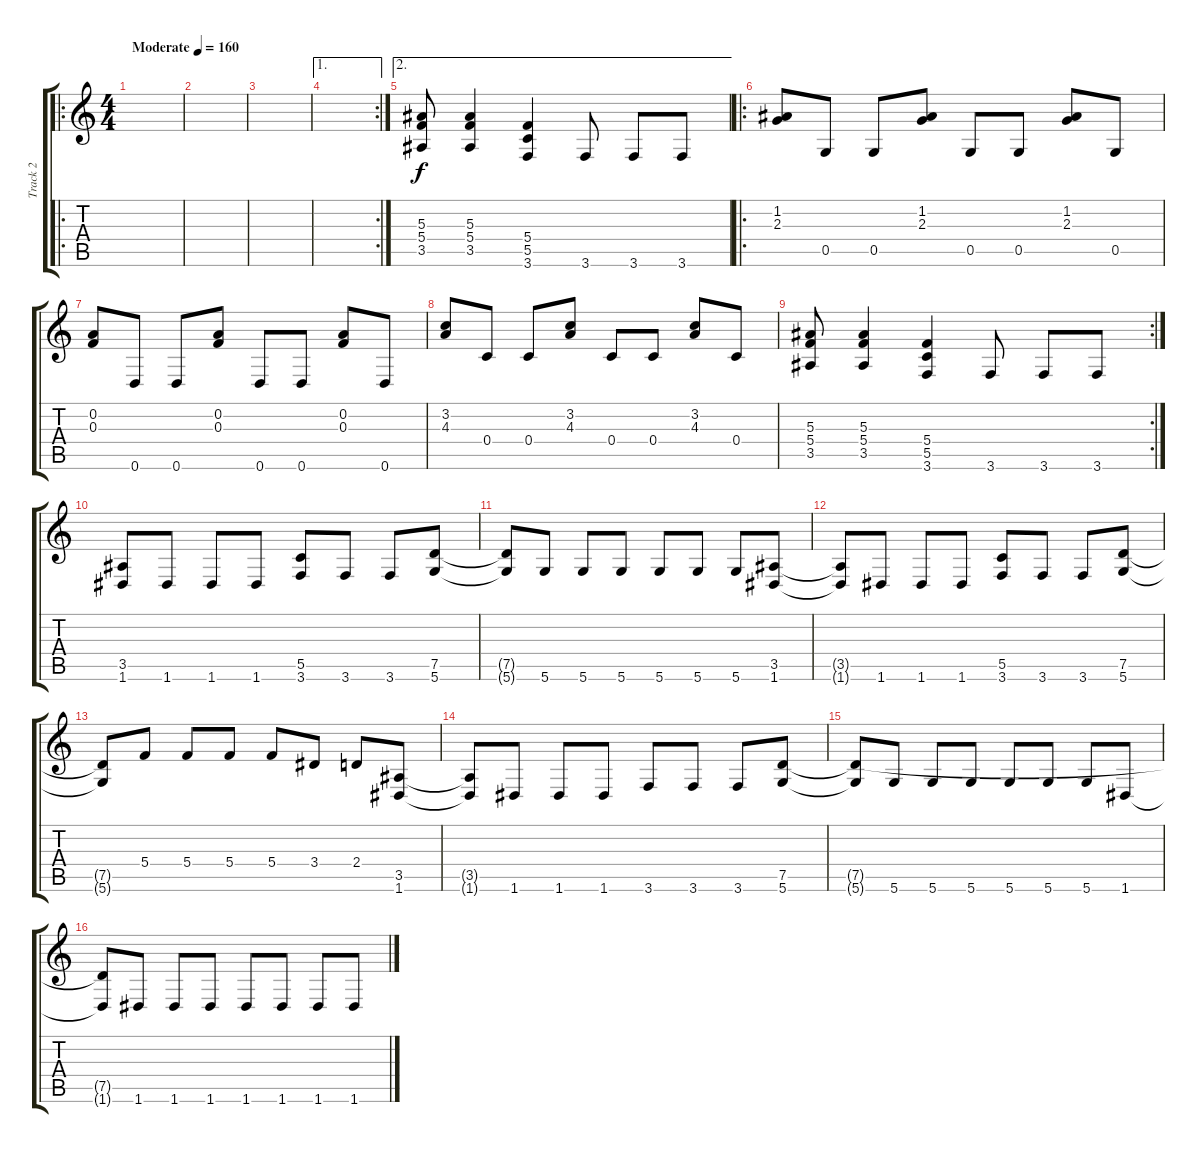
\track ("Track 2" "Track 2") {instrument distortionguitar}
\staff {score tabs}
\tuning (D4 A3 F3 C3 G2 D2) {hide}
\ro
\ts (4 4)
\tempo (160 "Moderate")
\clef g2
\ks c
|
|
|
\ae 1
\rc 2
|
\ae 2
(5.3 5.4 3.5).8 (5.3 5.4 3.5).4 (5.4 5.5 3.6).4 3.6.8 3.6.8 3.6.8 |
\ro
(1.2 2.3).8 0.5.8 0.5.8 (1.2 2.3).8 0.5.8 0.5.8 (1.2 2.3).8 0.5.8 |
(0.2 0.3).8 0.6.8 0.6.8 (0.2 0.3).8 0.6.8 0.6.8 (0.2 0.3).8 0.6.8 |
(3.2 4.3).8 0.4.8 0.4.8 (3.2 4.3).8 0.4.8 0.4.8 (3.2 4.3).8 0.4.8 |
\rc 2
(5.3 5.4 3.5).8 (5.3 5.4 3.5).4 (5.4 5.5 3.6).4 3.6.8 3.6.8 3.6.8 |
(3.5 1.6).8 1.6.8 1.6.8 1.6.8 (5.5 3.6).8 3.6.8 3.6.8 (7.5 5.6).8 |
(7.5{t} 5.6{t}).8 5.6.8 5.6.8 5.6.8 5.6.8 5.6.8 5.6.8 (3.5 1.6).8 |
(3.5{t} 1.6{t}).8 1.6.8 1.6.8 1.6.8 (5.5 3.6).8 3.6.8 3.6.8 (7.5 5.6).8 |
(7.5{t} 5.6{t}).8 5.4.8 5.4.8 5.4.8 5.4.8 3.4.8 2.4.8 (3.5 1.6).8 |
(3.5{t} 1.6{t}).8 1.6.8 1.6.8 1.6.8 3.6.8 3.6.8 3.6.8 (7.5 5.6).8 |
(7.5{t} 5.6{t}).8 5.6.8 5.6.8 5.6.8 5.6.8 5.6.8 5.6.8 1.6.8 |
(7.5{t} 1.6{t}).8 1.6.8 1.6.8 1.6.8 1.6.8 1.6.8 1.6.8 1.6.8
